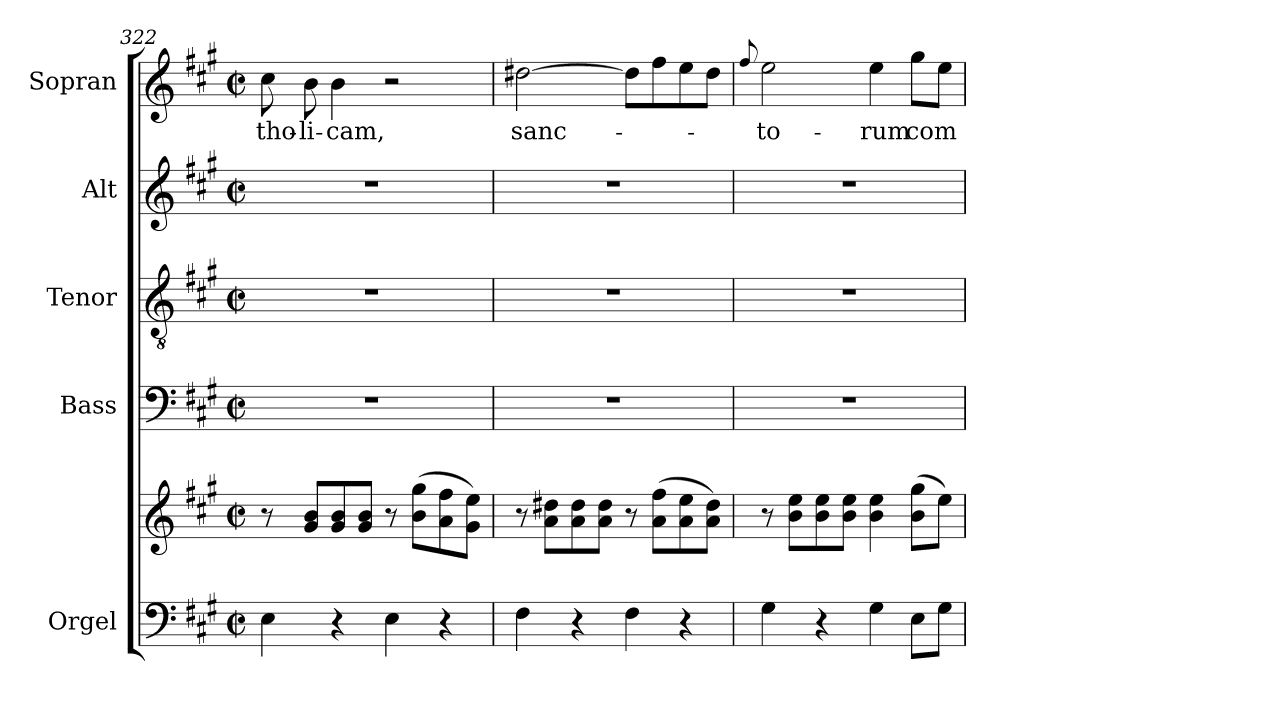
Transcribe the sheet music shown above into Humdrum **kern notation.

**kern	**kern	**kern	**kern	**kern	**kern	**text
*part5	*part5	*part4	*part3	*part2	*part1	*part1
*staff6	*staff5	*staff4	*staff3	*staff2	*staff1	*staff1
*I"Orgel	*	*I"Bass	*I"Tenor	*I"Alt	*I"Sopran	*
*I'Org.	*	*I'B.	*I'T.	*I'A.	*I'S.	*
*clefF4	*clefG2	*clefF4	*clefGv2	*clefG2	*clefG2	*
*k[f#c#g#]	*k[f#c#g#]	*k[f#c#g#]	*k[f#c#g#]	*k[f#c#g#]	*k[f#c#g#]	*
*A:	*A:	*A:	*A:	*A:	*A:	*
*M2/2	*M2/2	*M2/2	*M2/2	*M2/2	*M2/2	*
*met(c|)	*met(c|)	*met(c|)	*met(c|)	*met(c|)	*met(c|)	*
=322	=322	=322	=322	=322	=322	=322
!	!	!	!	!	!	!LO:LY:b
4E\	8r	1r	1r	1r	8cc#\	-tho-
!	!	!	!	!	!	!LO:LY:b
.	8g#/ 8b/L	.	.	.	8b\	-li-
!	!	!	!	!	!	!LO:LY:b
4r	8g#/ 8b/	.	.	.	4b\	-cam,
.	8g#/ 8b/J	.	.	.	.	.
4E\	8r	.	.	.	2r	.
.	(>8b\ 8gg#\L	.	.	.	.	.
4r	8a\ 8ff#\	.	.	.	.	.
.	8g#\ 8ee\J)	.	.	.	.	.
!!LO:PB:g=z
=323	=323	=323	=323	=323	=323	=323
!	!	!	!	!	!	!LO:LY:b
4F#\	8r	1r	1r	1r	[2dd#X\	sanc-
.	8a\ 8dd#X\L	.	.	.	.	.
4r	8a\ 8dd#\	.	.	.	.	.
.	8a\ 8dd#\J	.	.	.	.	.
4F#\	8r	.	.	.	8dd#\L]	.
.	(>8a\ 8ff#\L	.	.	.	8ff#\	.
4r	8a\ 8ee\	.	.	.	8ee\	.
.	8a\ 8dd#\J)	.	.	.	8dd#\J	.
=324	=324	=324	=324	=324	=324	=324
.	.	.	.	.	8qqff#/	.
!	!	!	!	!	!	!LO:LY:b
4G#\	8r	1r	1r	1r	2ee\	-to-
.	8b\ 8ee\L	.	.	.	.	.
4r	8b\ 8ee\	.	.	.	.	.
.	8b\ 8ee\J	.	.	.	.	.
!	!	!	!	!	!	!LO:LY:b
4G#\	4b\ 4ee\	.	.	.	4ee\	-rum
!	!	!	!	!	!	!LO:LY:b
8E\L	(>8b\ 8gg#\L	.	.	.	8gg#\L	com-
8G#\J	8ee\J)	.	.	.	8ee\J	.
=	=	=	=	=	=	=
*-	*-	*-	*-	*-	*-	*-
